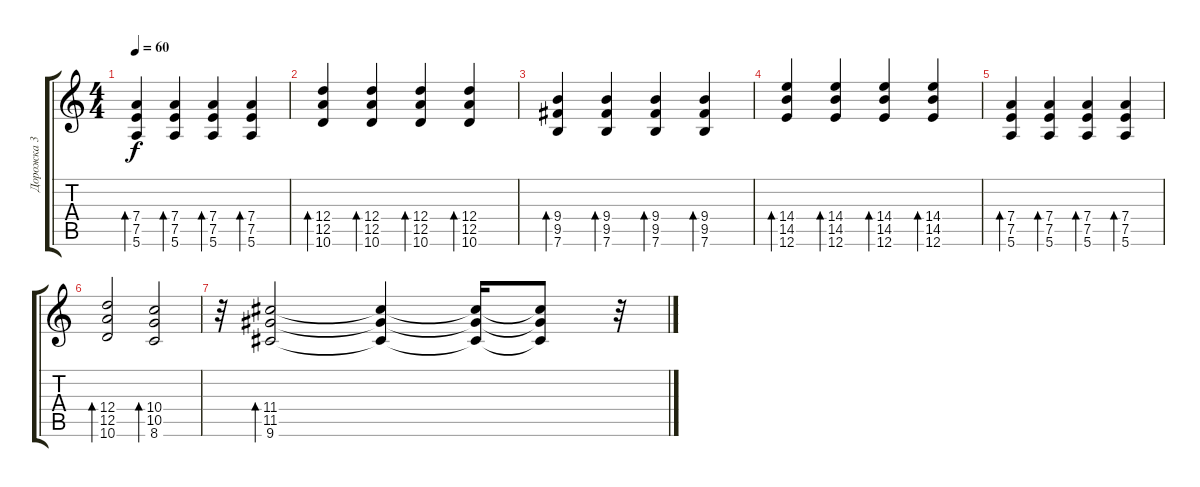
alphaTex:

\track ("Дорожка 3" "Дорожка 3") {instrument acousticguitarsteel}
\staff {score tabs}
\tuning (E4 B3 G3 D3 A2 E2) {hide}
\ts (4 4)
\tempo 60
\clef g2
\ks c
(7.4 7.5 5.6).4{bd 60 dy f} (7.4 7.5 5.6).4{bd 60} (7.4 7.5 5.6).4{bd 60} (7.4 7.5 5.6).4{bd 60} |
(12.4 12.5 10.6).4{bd 60} (12.4 12.5 10.6).4{bd 60} (12.4 12.5 10.6).4{bd 60} (12.4 12.5 10.6).4{bd 60} |
(9.4 9.5 7.6).4{bd 60} (9.4 9.5 7.6).4{bd 60} (9.4 9.5 7.6).4{bd 60} (9.4 9.5 7.6).4{bd 60} |
(14.4 14.5 12.6).4{bd 60} (14.4 14.5 12.6).4{bd 60} (14.4 14.5 12.6).4{bd 60} (14.4 14.5 12.6).4{bd 60} |
(7.4 7.5 5.6).4{bd 60} (7.4 7.5 5.6).4{bd 60} (7.4 7.5 5.6).4{bd 60} (7.4 7.5 5.6).4{bd 60} |
(12.4 12.5 10.6).2{bd 60} (10.4 10.5 8.6).2{bd 60} |
r.32 (11.4 11.5 9.6).2{bd 60} (11.4{t} 11.5{t} 9.6{t}).4 (11.4{t} 11.5{t} 9.6{t}).16 (11.4{t} 11.5{t} 9.6{t}).8 r.32
